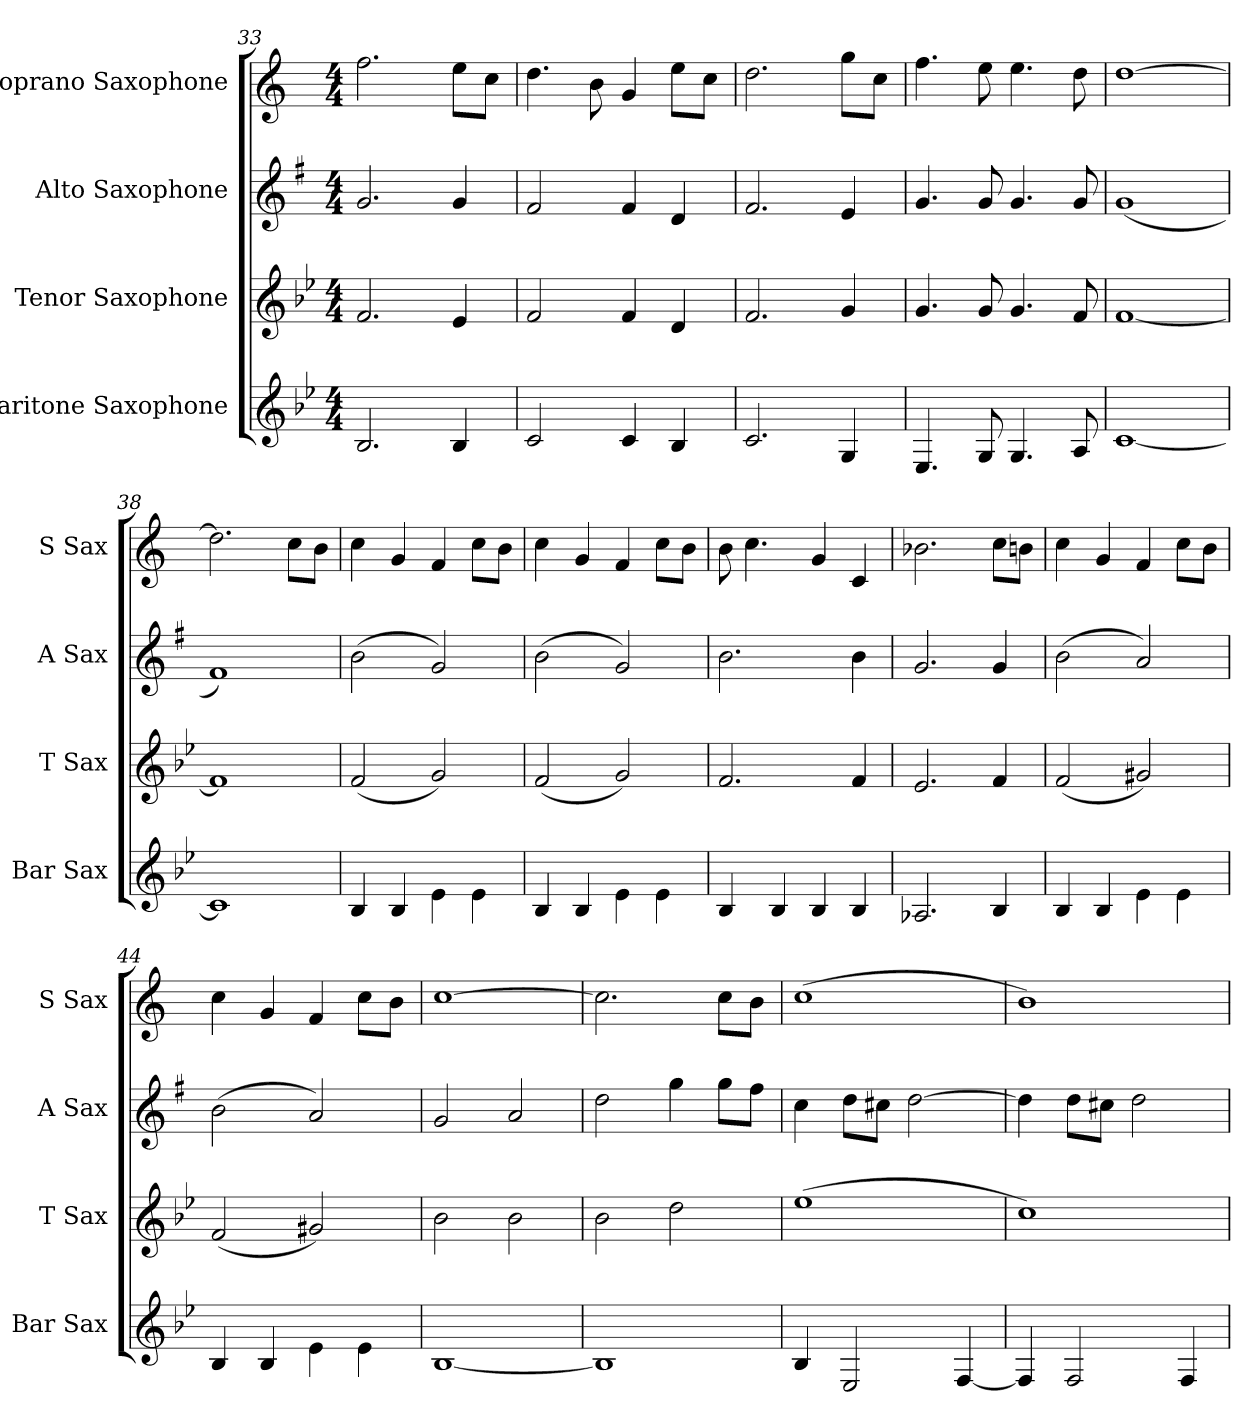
**kern	**kern	**kern	**kern
*part4	*part3	*part2	*part1
*staff4	*staff3	*staff2	*staff1
*I"Baritone Saxophone	*I"Tenor Saxophone	*I"Alto Saxophone	*I"Soprano Saxophone
*I'Bar Sax	*I'T Sax	*I'A Sax	*I'S Sax
*clefG2	*clefG2	*clefG2	*clefG2
*ITrd12c21	*ITrd8c14	*ITrd5c9	*ITrd1c2
*k[b-e-]	*k[b-e-]	*k[b-e-]	*k[b-e-]
*M4/4	*M4/4	*M4/4	*M4/4
=33	=33	=33	=33
2.BB-/	2.F/	2.B-/	2.ee-\
4BB-/	4E-/	4B-/	8dd\L
.	.	.	8b-\J
=34	=34	=34	=34
2C/	2F/	2A/	4.cc\
.	.	.	8a\
4C/	4F/	4A/	4f/
4BB-/	4D/	4F/	8dd\L
.	.	.	8b-\J
=35	=35	=35	=35
2.C/	2.F/	2.A/	2.cc\
4GG/	4G/	4G/	8ff\L
.	.	.	8b-\J
!!LO:LB:g=z
=36	=36	=36	=36
4.EE-/	4.G/	4.B-/	4.ee-\
8GG/	8G/	8B-/	8dd\
4.GG/	4.G/	4.B-/	4.dd\
8AA/	8F/	8B-/	8cc\
=37	=37	=37	=37
[1C	[1F	(1B-	[1cc
=38	=38	=38	=38
1C]	1F]	1A)	2.cc\]
.	.	.	8b-\L
.	.	.	8a\J
=39	=39	=39	=39
4BB-/	(2F/	(2d\	4b-\
4BB-/	.	.	4f/
4E-\	2G/)	2B-/)	4e-/
4E-\	.	.	8b-\L
.	.	.	8a\J
=40	=40	=40	=40
4BB-/	(2F/	(2d\	4b-\
4BB-/	.	.	4f/
4E-\	2G/)	2B-/)	4e-/
4E-\	.	.	8b-\L
.	.	.	8a\J
!!LO:PB:g=z
=41	=41	=41	=41
4BB-/	2.F/	2.d\	8a\
.	.	.	4.b-\
4BB-/	.	.	.
4BB-/	.	.	4f/
4BB-/	4F/	4d\	4B-/
=42	=42	=42	=42
2.AA-X/	2.E-/	2.B-/	2.a-X\
4BB-/	4F/	4B-/	8b-\L
.	.	.	8an\J
=43	=43	=43	=43
4BB-/	(2F/	(2d\	4b-\
4BB-/	.	.	4f/
4E-\	2G#X/)	2c/)	4e-/
4E-\	.	.	8b-\L
.	.	.	8a\J
=44	=44	=44	=44
4BB-/	(2F/	(2d\	4b-\
4BB-/	.	.	4f/
4E-\	2G#X/)	2c/)	4e-/
4E-\	.	.	8b-\L
.	.	.	8a\J
=45	=45	=45	=45
[1BB-	2B-\	2B-/	[1b-
.	2B-\	2c/	.
!!LO:LB:g=z
=46	=46	=46	=46
1BB-]	2B-\	2f\	2.b-\]
.	2d\	4b-\	.
.	.	8b-\L	8b-\L
.	.	8a\J	8a\J
=47	=47	=47	=47
4BB-/	(1e-	4e-\	(1b-
2EE-/	.	8f\L	.
.	.	8en\J	.
.	.	[2f\	.
[4FF/	.	.	.
=48	=48	=48	=48
4FF/]	1c)	4f\]	1a)
2FF/	.	8f\L	.
.	.	8en\J	.
.	.	2f\	.
4FF/	.	.	.
=	=	=	=
*-	*-	*-	*-
